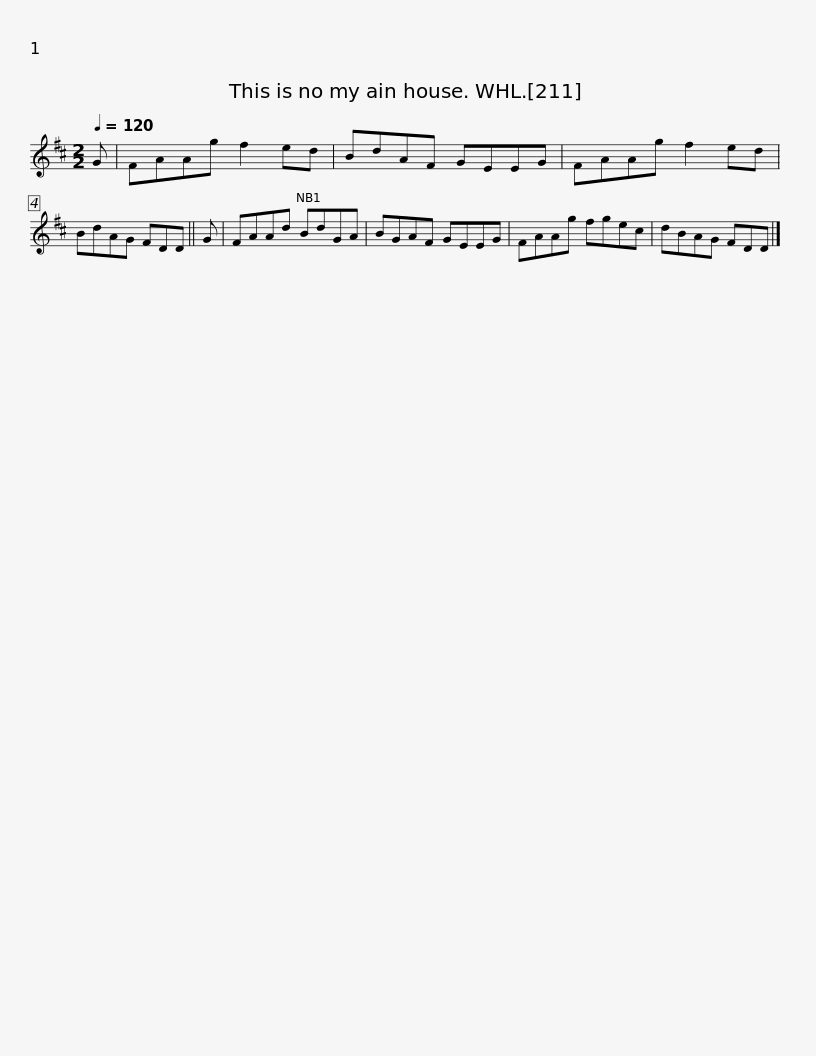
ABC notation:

X:1
L:1/8
Q:1/4=120
M:2/2
I:linebreak $
K:D
V:1 treble
V:1
 G | FAAg f2 ed | BdAF GEEG | FAAg f2 ed | BdAG FDD || %5
 G | FAAd BdGA |$ BGAF GEEG | FAAg fgec | dBAG FDD |] %10
